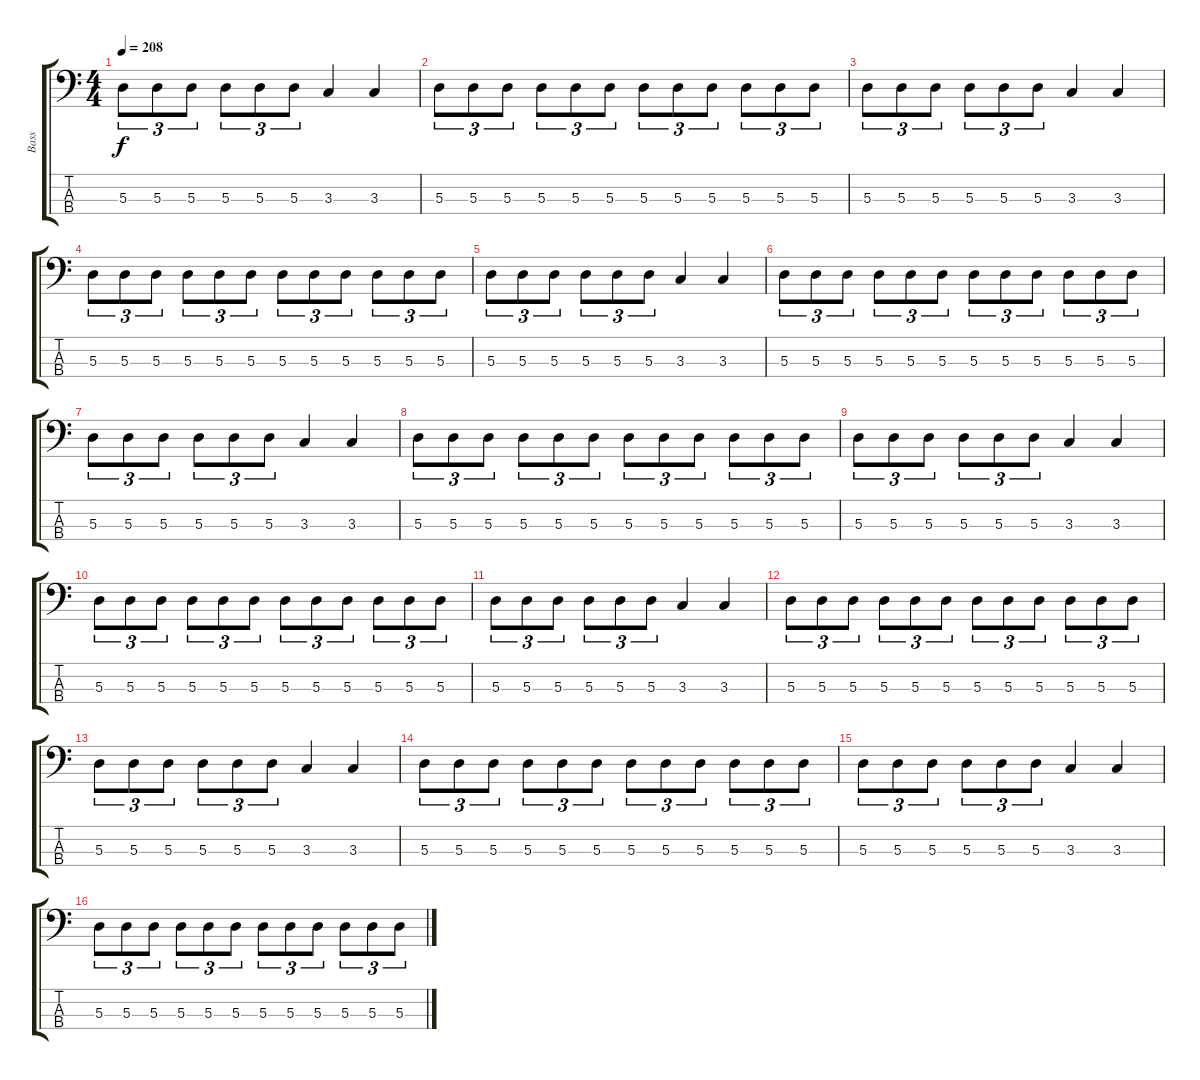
\track ("Bass" "Bass") {instrument electricbassfinger}
\staff {score tabs}
\tuning (G2 D2 A1 D1) {hide}
\ts (4 4)
\tempo 208
\clef f4
\ks c
5.3.8{tu (3 2) dy f} 5.3.8{tu (3 2)} 5.3.8{tu (3 2)} 5.3.8{tu (3 2)} 5.3.8{tu (3 2)} 5.3.8{tu (3 2)} 3.3.4 3.3.4 |
5.3.8{tu (3 2)} 5.3.8{tu (3 2)} 5.3.8{tu (3 2)} 5.3.8{tu (3 2)} 5.3.8{tu (3 2)} 5.3.8{tu (3 2)} 5.3.8{tu (3 2)} 5.3.8{tu (3 2)} 5.3.8{tu (3 2)} 5.3.8{tu (3 2)} 5.3.8{tu (3 2)} 5.3.8{tu (3 2)} |
5.3.8{tu (3 2)} 5.3.8{tu (3 2)} 5.3.8{tu (3 2)} 5.3.8{tu (3 2)} 5.3.8{tu (3 2)} 5.3.8{tu (3 2)} 3.3.4 3.3.4 |
5.3.8{tu (3 2)} 5.3.8{tu (3 2)} 5.3.8{tu (3 2)} 5.3.8{tu (3 2)} 5.3.8{tu (3 2)} 5.3.8{tu (3 2)} 5.3.8{tu (3 2)} 5.3.8{tu (3 2)} 5.3.8{tu (3 2)} 5.3.8{tu (3 2)} 5.3.8{tu (3 2)} 5.3.8{tu (3 2)} |
5.3.8{tu (3 2)} 5.3.8{tu (3 2)} 5.3.8{tu (3 2)} 5.3.8{tu (3 2)} 5.3.8{tu (3 2)} 5.3.8{tu (3 2)} 3.3.4 3.3.4 |
5.3.8{tu (3 2)} 5.3.8{tu (3 2)} 5.3.8{tu (3 2)} 5.3.8{tu (3 2)} 5.3.8{tu (3 2)} 5.3.8{tu (3 2)} 5.3.8{tu (3 2)} 5.3.8{tu (3 2)} 5.3.8{tu (3 2)} 5.3.8{tu (3 2)} 5.3.8{tu (3 2)} 5.3.8{tu (3 2)} |
5.3.8{tu (3 2)} 5.3.8{tu (3 2)} 5.3.8{tu (3 2)} 5.3.8{tu (3 2)} 5.3.8{tu (3 2)} 5.3.8{tu (3 2)} 3.3.4 3.3.4 |
5.3.8{tu (3 2)} 5.3.8{tu (3 2)} 5.3.8{tu (3 2)} 5.3.8{tu (3 2)} 5.3.8{tu (3 2)} 5.3.8{tu (3 2)} 5.3.8{tu (3 2)} 5.3.8{tu (3 2)} 5.3.8{tu (3 2)} 5.3.8{tu (3 2)} 5.3.8{tu (3 2)} 5.3.8{tu (3 2)} |
5.3.8{tu (3 2)} 5.3.8{tu (3 2)} 5.3.8{tu (3 2)} 5.3.8{tu (3 2)} 5.3.8{tu (3 2)} 5.3.8{tu (3 2)} 3.3.4 3.3.4 |
5.3.8{tu (3 2)} 5.3.8{tu (3 2)} 5.3.8{tu (3 2)} 5.3.8{tu (3 2)} 5.3.8{tu (3 2)} 5.3.8{tu (3 2)} 5.3.8{tu (3 2)} 5.3.8{tu (3 2)} 5.3.8{tu (3 2)} 5.3.8{tu (3 2)} 5.3.8{tu (3 2)} 5.3.8{tu (3 2)} |
5.3.8{tu (3 2)} 5.3.8{tu (3 2)} 5.3.8{tu (3 2)} 5.3.8{tu (3 2)} 5.3.8{tu (3 2)} 5.3.8{tu (3 2)} 3.3.4 3.3.4 |
5.3.8{tu (3 2)} 5.3.8{tu (3 2)} 5.3.8{tu (3 2)} 5.3.8{tu (3 2)} 5.3.8{tu (3 2)} 5.3.8{tu (3 2)} 5.3.8{tu (3 2)} 5.3.8{tu (3 2)} 5.3.8{tu (3 2)} 5.3.8{tu (3 2)} 5.3.8{tu (3 2)} 5.3.8{tu (3 2)} |
5.3.8{tu (3 2)} 5.3.8{tu (3 2)} 5.3.8{tu (3 2)} 5.3.8{tu (3 2)} 5.3.8{tu (3 2)} 5.3.8{tu (3 2)} 3.3.4 3.3.4 |
5.3.8{tu (3 2) volume 12} 5.3.8{tu (3 2)} 5.3.8{tu (3 2)} 5.3.8{tu (3 2)} 5.3.8{tu (3 2)} 5.3.8{tu (3 2)} 5.3.8{tu (3 2)} 5.3.8{tu (3 2)} 5.3.8{tu (3 2)} 5.3.8{tu (3 2)} 5.3.8{tu (3 2)} 5.3.8{tu (3 2)} |
5.3.8{tu (3 2)} 5.3.8{tu (3 2)} 5.3.8{tu (3 2)} 5.3.8{tu (3 2)} 5.3.8{tu (3 2)} 5.3.8{tu (3 2)} 3.3.4 3.3.4 |
5.3.8{tu (3 2)} 5.3.8{tu (3 2)} 5.3.8{tu (3 2)} 5.3.8{tu (3 2)} 5.3.8{tu (3 2)} 5.3.8{tu (3 2)} 5.3.8{tu (3 2)} 5.3.8{tu (3 2)} 5.3.8{tu (3 2)} 5.3.8{tu (3 2)} 5.3.8{tu (3 2)} 5.3.8{tu (3 2)}
